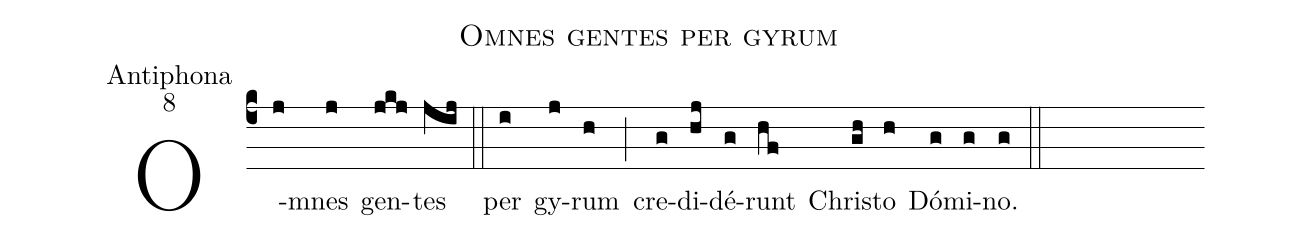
name:Omnes gentes per gyrum;
office-part:Antiphona;
mode:8;
%%
(c4) O(j)mnes(j) gen(jkj)tes(jij) (::) per(i) gy(j)rum(h) (;) cre(g)di(hj)dé(g)runt(hf) Chri(gh)sto(h) Dó(g)mi(g)no.(g) (::)
